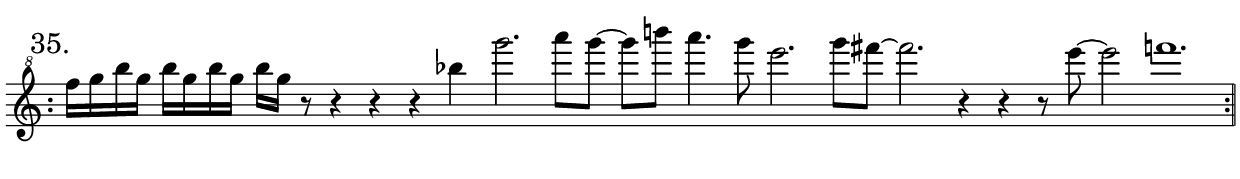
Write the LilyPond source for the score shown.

\version "2.19.80"


phrase = \relative c''' {

  \clef "treble^8"
  \mark "35." 
  \cadenzaOn
  f16[ g b g] b[ g b g] b[ g] r8 r4 r r
  bes4 g'2. a8[ g~] g[ b!] a4. g8 e2. g8[ fis~] fis2.
  r4 r r8 e8~ e2 f1.

}

\score {
  \midi { }
  \defineBarLine ":" #'("" ":" "")
  \new Staff = "phrase" {
    \bar ":"
    \phrase
    \set Score.repeatCommands = #'(end-repeat)
  }
  \layout {
    \context { \Staff
      \remove Time_signature_engraver
      \override BarLine.hair-thickness = #-1
      \override BarLine.thick-thickness = #-1
    }
  }
}
\header { tagline = "" }
\paper {
  top-margin = 1
  bottom-margin = 1
  left-margin = 1
  right-margin = 1
  indent = 0
}

